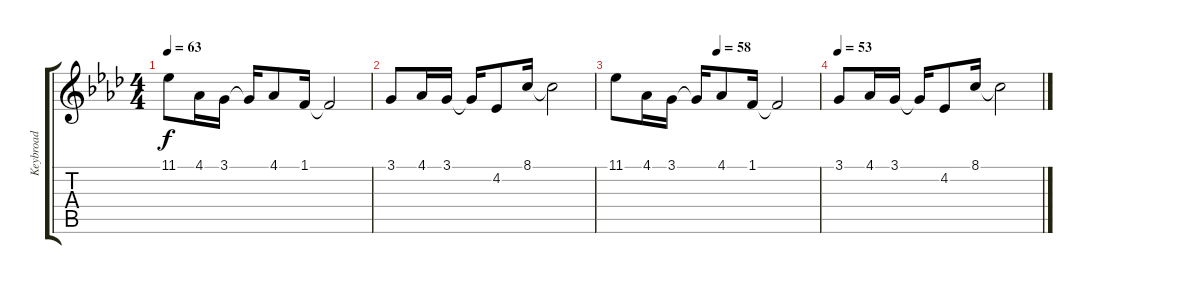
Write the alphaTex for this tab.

\track ("Keybroad" "Keybroad") {instrument honkytonkpiano}
\staff {score tabs}
\tuning (E4 B3 G3 D3 A2 E2) {hide}
\ts (4 4)
\tempo 63
\clef g2
\ks fminor
11.1.8{dy f} 4.1.16 3.1.16 3.1{t}.16 4.1.8 1.1.16 1.1{t}.2 |
3.1.8 4.1.16 3.1.16 3.1{t}.16 4.2.8 8.1.16 8.1{t}.2 |
\tempo (58 0.5)
11.1.8 4.1.16 3.1.16 3.1{t}.16 4.1.8 1.1.16 1.1{t}.2 |
\tempo 53
3.1.8 4.1.16 3.1.16 3.1{t}.16 4.2.8 8.1.16 8.1{t}.2
